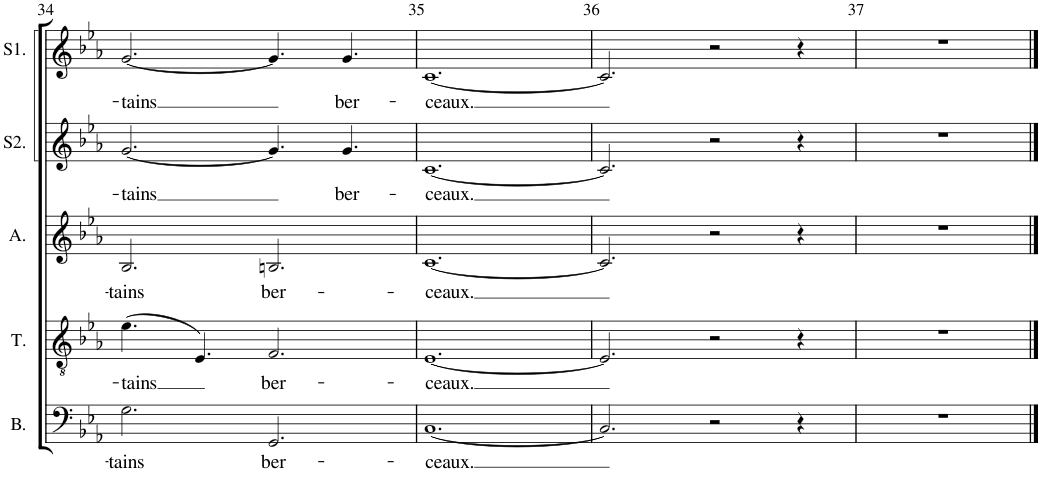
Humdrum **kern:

**kern	**text	**kern	**text	**kern	**text	**kern	**text	**kern	**text
*part5	*part5	*part4	*part4	*part3	*part3	*part2	*part2	*part1	*part1
*staff5	*staff5	*staff4	*staff4	*staff3	*staff3	*staff2	*staff2	*staff1	*staff1
*I"Basse	*	*I"Tenor	*	*I"Alto	*	*I"Soprano2	*	*I"Soprano1	*
*I'B.	*	*I'T.	*	*I'A.	*	*I'S2.	*	*I'S1.	*
!!LO:PB:g=z
*clefF4	*	*clefGv2	*	*clefG2	*	*clefG2	*	*clefG2	*
*k[b-e-a-]	*	*k[b-e-a-]	*	*k[b-e-a-]	*	*k[b-e-a-]	*	*k[b-e-a-]	*
*M12/8	*	*M12/8	*	*M12/8	*	*M12/8	*	*M12/8	*
=34	=34	=34	=34	=34	=34	=34	=34	=34	=34
!	!LO:LY:b	!	!LO:LY:b	!	!LO:LY:b	!	!LO:LY:b	!	!LO:LY:b
2.G\	-tains	(4.e-\	-tains	2.B-/	-tains	[2.g/	-tains	[2.g/	-tains
.	.	4.E-/)	.	.	.	.	.	.	.
!	!LO:LY:b	!	!LO:LY:b	!	!LO:LY:b	!	!	!	!
2.GG/	ber-	2.F/	ber-	2.Bn/	ber-	4.g/]	.	4.g/]	.
!	!	!	!	!	!	!	!LO:LY:b	!	!LO:LY:b
.	.	.	.	.	.	4.g/	ber-	4.g/	ber-
=35	=35	=35	=35	=35	=35	=35	=35	=35	=35
!	!LO:LY:b	!	!LO:LY:b	!	!LO:LY:b	!	!LO:LY:b	!	!LO:LY:b
[1.C	-ceaux.	[1.E-	-ceaux.	[1.c	-ceaux.	[1.c	-ceaux.	[1.c	-ceaux.
=36	=36	=36	=36	=36	=36	=36	=36	=36	=36
2.C/]	.	2.E-/]	.	2.c/]	.	2.c/]	.	2.c/]	.
2r	.	2r	.	2r	.	2r	.	2r	.
4r	.	4r	.	4r	.	4r	.	4r	.
=37	=37	=37	=37	=37	=37	=37	=37	=37	=37
1.r	.	1.r	.	1.r	.	1.r	.	1.r	.
==	==	==	==	==	==	==	==	==	==
*-	*-	*-	*-	*-	*-	*-	*-	*-	*-
